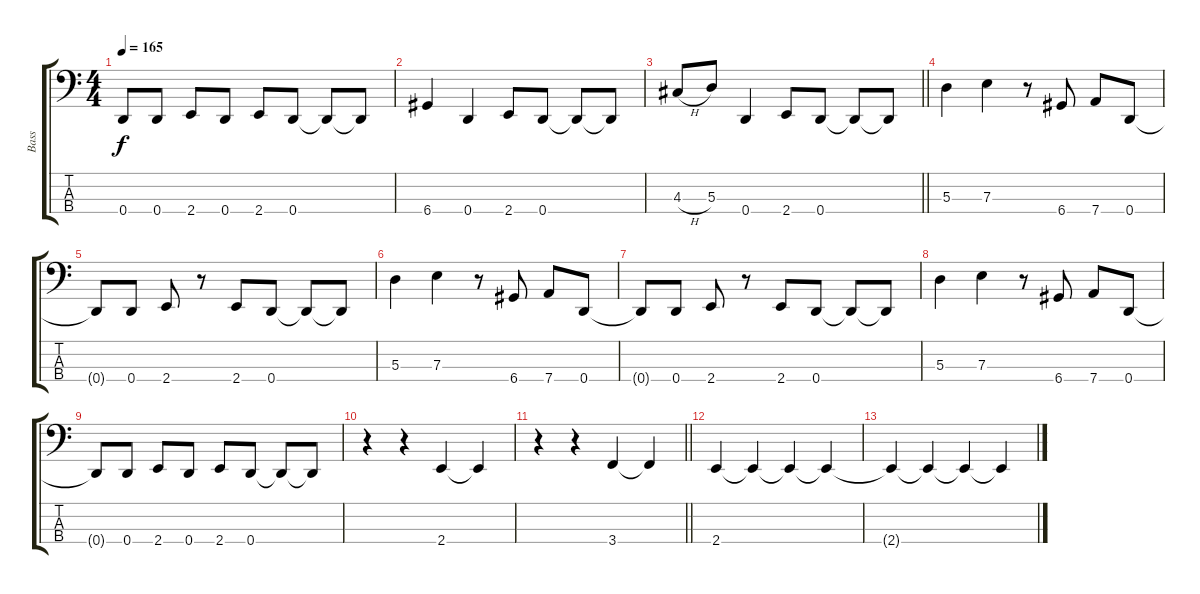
\track ("Bass" "Bass") {instrument electricbassfinger}
\staff {score tabs}
\tuning (G2 D2 A1 D1) {hide}
\ts (4 4)
\tempo 165
\clef f4
\ks c
0.4{t}.8{dy f} 0.4.8 2.4.8 0.4.8 2.4.8 0.4.8 0.4{t}.8 0.4{t}.8 |
6.4.4 0.4.4 2.4.8 0.4.8 0.4{t}.8 0.4{t}.8 |
\barLineRight lightlight
4.3{h}.8 5.3.8 0.4.4 2.4.8 0.4.8 0.4{t}.8 0.4{t}.8 |
5.3.4 7.3.4 r.8 6.4.8 7.4.8 0.4.8 |
0.4{t}.8 0.4.8 2.4.8 r.8 2.4.8 0.4.8 0.4{t}.8 0.4{t}.8 |
5.3.4 7.3.4 r.8 6.4.8 7.4.8 0.4.8 |
0.4{t}.8 0.4.8 2.4.8 r.8 2.4.8 0.4.8 0.4{t}.8 0.4{t}.8 |
5.3.4 7.3.4 r.8 6.4.8 7.4.8 0.4.8 |
0.4{t}.8 0.4.8 2.4.8 0.4.8 2.4.8 0.4.8 0.4{t}.8 0.4{t}.8 |
r.4 r.4 2.4.4 2.4{t}.4 |
\barLineRight lightlight
r.4 r.4 3.4.4 3.4{t}.4 |
2.4.4 2.4{t}.4 2.4{t}.4 2.4{t}.4 |
2.4{t}.4 2.4{t}.4 2.4{t}.4 2.4{t}.4
